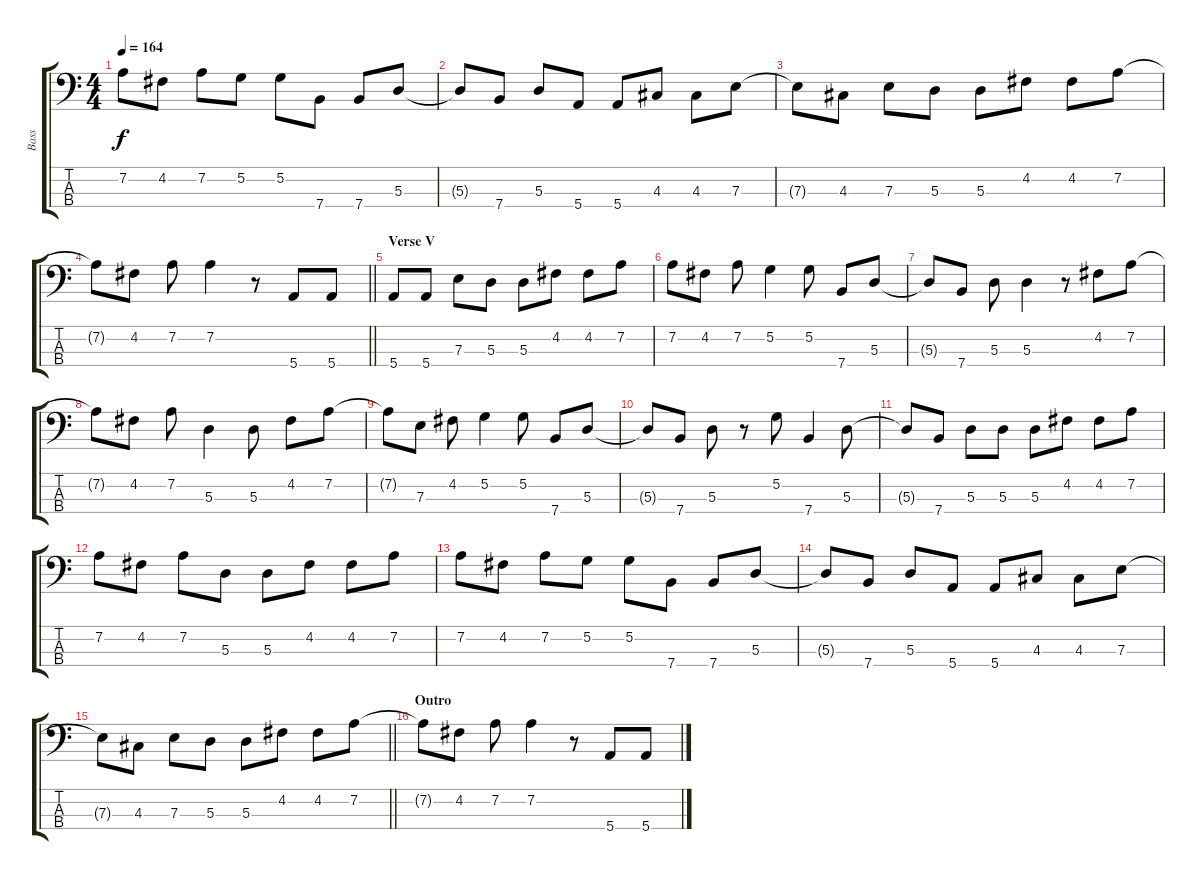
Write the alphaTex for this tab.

\track ("Bass" "Bass") {instrument electricbassfinger}
\staff {score tabs}
\tuning (G2 D2 A1 E1) {hide}
\ts (4 4)
\tempo 164
\clef f4
\ks c
7.2.8{dy f} 4.2.8 7.2.8 5.2.8 5.2.8 7.4.8 7.4.8 5.3.8 |
5.3{t}.8 7.4.8 5.3.8 5.4.8 5.4.8 4.3.8 4.3.8 7.3.8 |
7.3{t}.8 4.3.8 7.3.8 5.3.8 5.3.8 4.2.8 4.2.8 7.2.8 |
\barLineRight lightlight
7.2{t}.8 4.2.8 7.2.8 7.2.4 r.8 5.4.8 5.4.8 |
\section ("" "Verse V")
5.4.8 5.4.8 7.3.8 5.3.8 5.3.8 4.2.8 4.2.8 7.2.8 |
7.2.8 4.2.8 7.2.8 5.2.4 5.2.8 7.4.8 5.3.8 |
5.3{t}.8 7.4.8 5.3.8 5.3.4 r.8 4.2.8 7.2.8 |
7.2{t}.8 4.2.8 7.2.8 5.3.4 5.3.8 4.2.8 7.2.8 |
7.2{t}.8 7.3.8 4.2.8 5.2.4 5.2.8 7.4.8 5.3.8 |
5.3{t}.8 7.4.8 5.3.8 r.8 5.2.8 7.4.4 5.3.8 |
5.3{t}.8 7.4.8 5.3.8 5.3.8 5.3.8 4.2.8 4.2.8 7.2.8 |
7.2.8 4.2.8 7.2.8 5.3.8 5.3.8 4.2.8 4.2.8 7.2.8 |
7.2.8 4.2.8 7.2.8 5.2.8 5.2.8 7.4.8 7.4.8 5.3.8 |
5.3{t}.8 7.4.8 5.3.8 5.4.8 5.4.8 4.3.8 4.3.8 7.3.8 |
\barLineRight lightlight
7.3{t}.8 4.3.8 7.3.8 5.3.8 5.3.8 4.2.8 4.2.8 7.2.8 |
\section ("" "Outro")
7.2{t}.8 4.2.8 7.2.8 7.2.4 r.8 5.4.8 5.4.8
